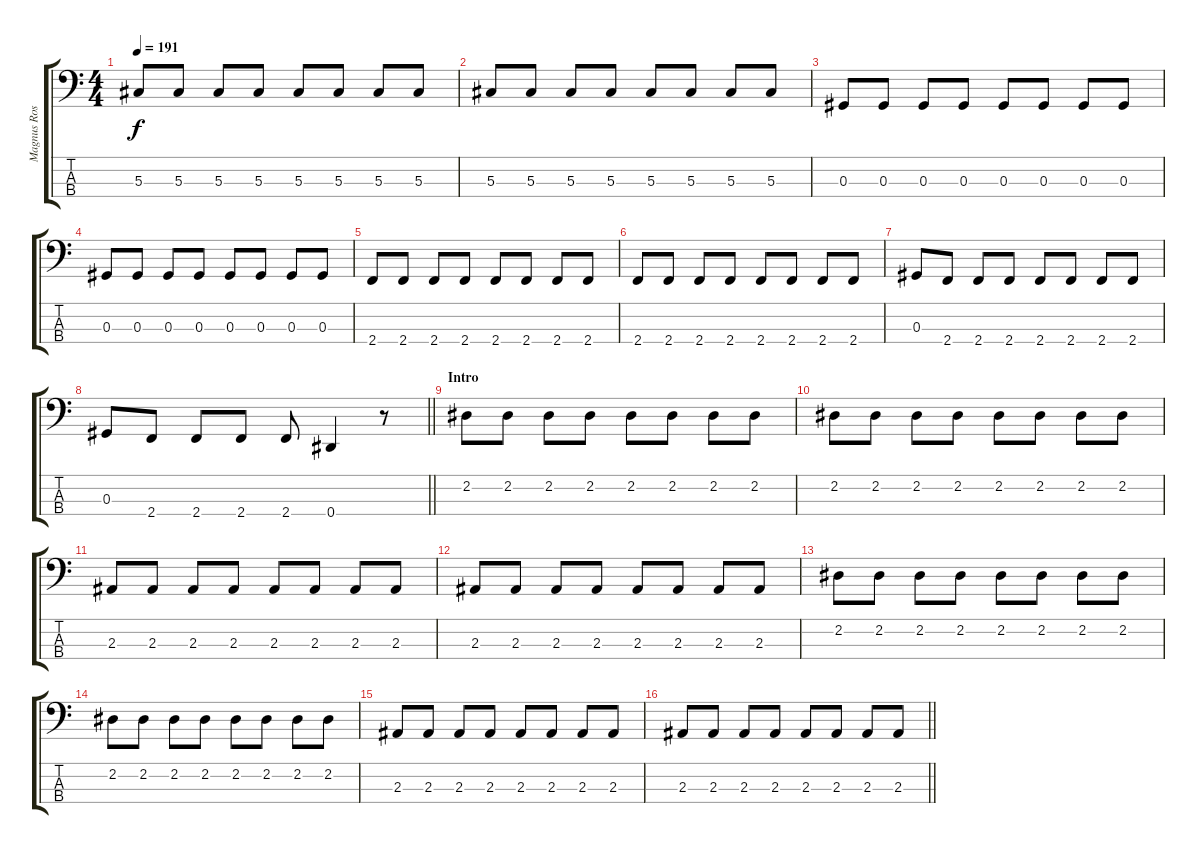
\track ("Magnus Rosén" "Magnus Ros") {instrument electricbassfinger}
\staff {score tabs}
\tuning (Gb2 Db2 Ab1 Eb1) {hide}
\ts (4 4)
\tempo 191
\clef f4
\ks c
5.3.8{dy f} 5.3.8 5.3.8 5.3.8 5.3.8 5.3.8 5.3.8 5.3.8 |
5.3.8 5.3.8 5.3.8 5.3.8 5.3.8 5.3.8 5.3.8 5.3.8 |
0.3.8 0.3.8 0.3.8 0.3.8 0.3.8 0.3.8 0.3.8 0.3.8 |
0.3.8 0.3.8 0.3.8 0.3.8 0.3.8 0.3.8 0.3.8 0.3.8 |
2.4.8 2.4.8 2.4.8 2.4.8 2.4.8 2.4.8 2.4.8 2.4.8 |
2.4.8 2.4.8 2.4.8 2.4.8 2.4.8 2.4.8 2.4.8 2.4.8 |
0.3.8 2.4.8 2.4.8 2.4.8 2.4.8 2.4.8 2.4.8 2.4.8 |
\barLineRight lightlight
0.3.8 2.4.8 2.4.8 2.4.8 2.4.8 0.4.4 r.8 |
\section ("" "Intro")
2.2.8 2.2.8 2.2.8 2.2.8 2.2.8 2.2.8 2.2.8 2.2.8 |
2.2.8 2.2.8 2.2.8 2.2.8 2.2.8 2.2.8 2.2.8 2.2.8 |
2.3.8 2.3.8 2.3.8 2.3.8 2.3.8 2.3.8 2.3.8 2.3.8 |
2.3.8 2.3.8 2.3.8 2.3.8 2.3.8 2.3.8 2.3.8 2.3.8 |
2.2.8 2.2.8 2.2.8 2.2.8 2.2.8 2.2.8 2.2.8 2.2.8 |
2.2.8 2.2.8 2.2.8 2.2.8 2.2.8 2.2.8 2.2.8 2.2.8 |
2.3.8 2.3.8 2.3.8 2.3.8 2.3.8 2.3.8 2.3.8 2.3.8 |
\barLineRight lightlight
2.3.8 2.3.8 2.3.8 2.3.8 2.3.8 2.3.8 2.3.8 2.3.8
